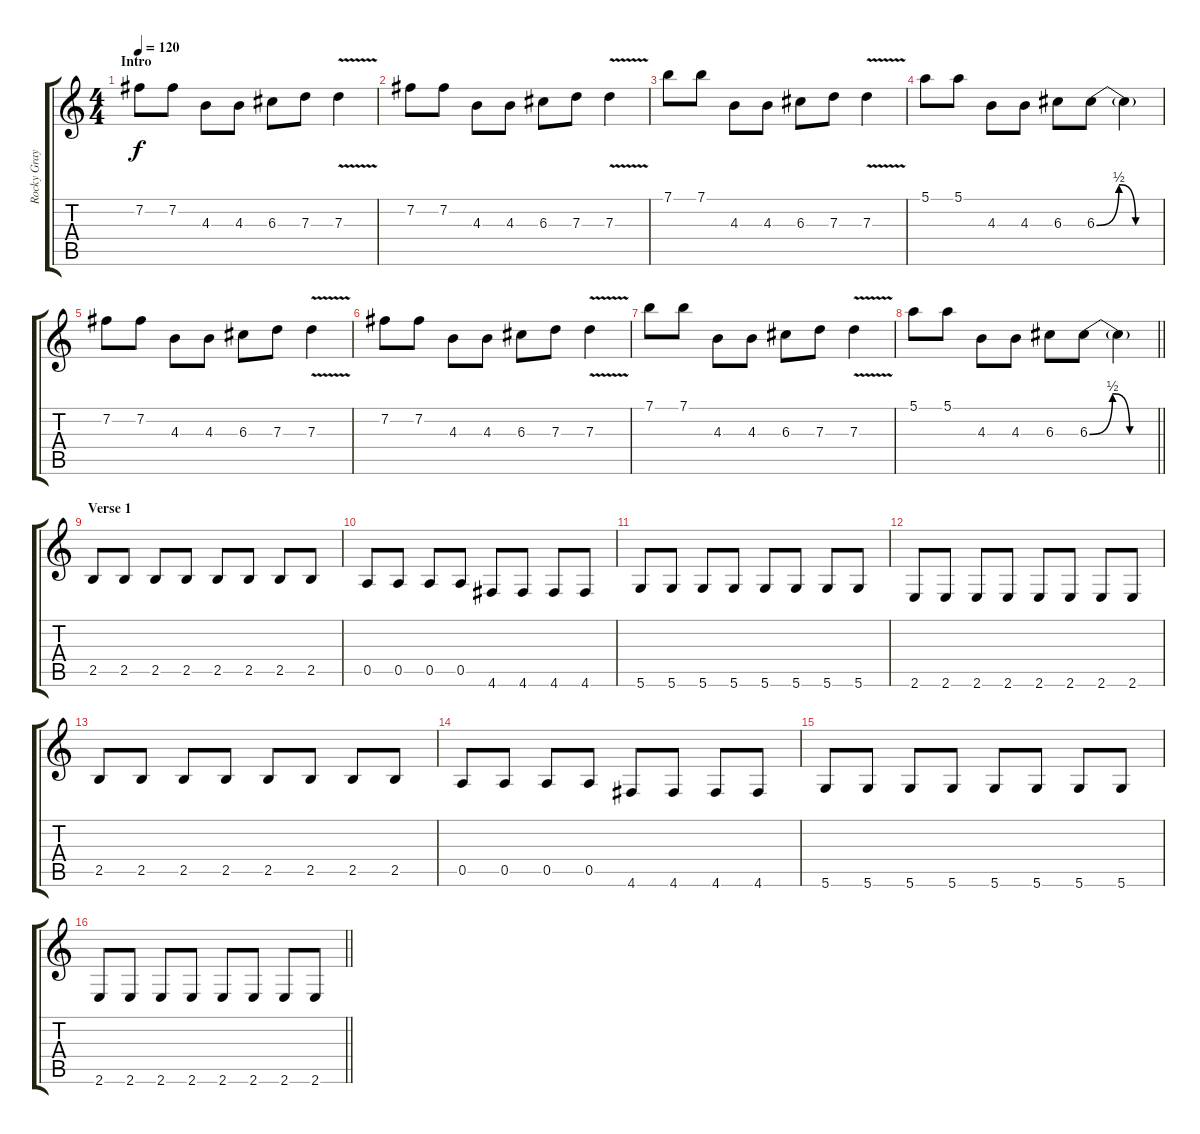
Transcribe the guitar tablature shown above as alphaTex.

\track ("Rocky Gray" "Rocky Gray") {instrument acousticguitarsteel}
\staff {score tabs}
\tuning (E4 B3 G3 D3 A2 D2) {hide}
\ts (4 4)
\section ("" "Intro")
\tempo 120
\clef g2
\ks c
7.2.8{dy f instrument acousticguitarsteel} 7.2.8 4.3.8 4.3.8 6.3.8 7.3.8 7.3{v}.4 |
7.2.8 7.2.8 4.3.8 4.3.8 6.3.8 7.3.8 7.3{v}.4 |
7.1.8 7.1.8 4.3.8 4.3.8 6.3.8 7.3.8 7.3{v}.4 |
5.1.8 5.1.8 4.3.8 4.3.8 6.3.8 6.3{be (custom 0 0 20 2 35 0 60 0)}.8 6.3{t}.4 |
7.2.8 7.2.8 4.3.8 4.3.8 6.3.8 7.3.8 7.3{v}.4 |
7.2.8 7.2.8 4.3.8 4.3.8 6.3.8 7.3.8 7.3{v}.4 |
7.1.8 7.1.8 4.3.8 4.3.8 6.3.8 7.3.8 7.3{v}.4 |
\barLineRight lightlight
5.1.8 5.1.8 4.3.8 4.3.8 6.3.8 6.3{be (custom 0 0 20 2 35 0 60 0)}.8 6.3{t}.4 |
\section ("" "Verse 1")
2.5.8 2.5.8 2.5.8 2.5.8 2.5.8 2.5.8 2.5.8 2.5.8 |
0.5.8 0.5.8 0.5.8 0.5.8 4.6.8 4.6.8 4.6.8 4.6.8 |
5.6.8 5.6.8 5.6.8 5.6.8 5.6.8 5.6.8 5.6.8 5.6.8 |
2.6.8 2.6.8 2.6.8 2.6.8 2.6.8 2.6.8 2.6.8 2.6.8 |
2.5.8 2.5.8 2.5.8 2.5.8 2.5.8 2.5.8 2.5.8 2.5.8 |
0.5.8 0.5.8 0.5.8 0.5.8 4.6.8 4.6.8 4.6.8 4.6.8 |
5.6.8 5.6.8 5.6.8 5.6.8 5.6.8 5.6.8 5.6.8 5.6.8 |
\barLineRight lightlight
2.6.8 2.6.8 2.6.8 2.6.8 2.6.8 2.6.8 2.6.8 2.6.8
